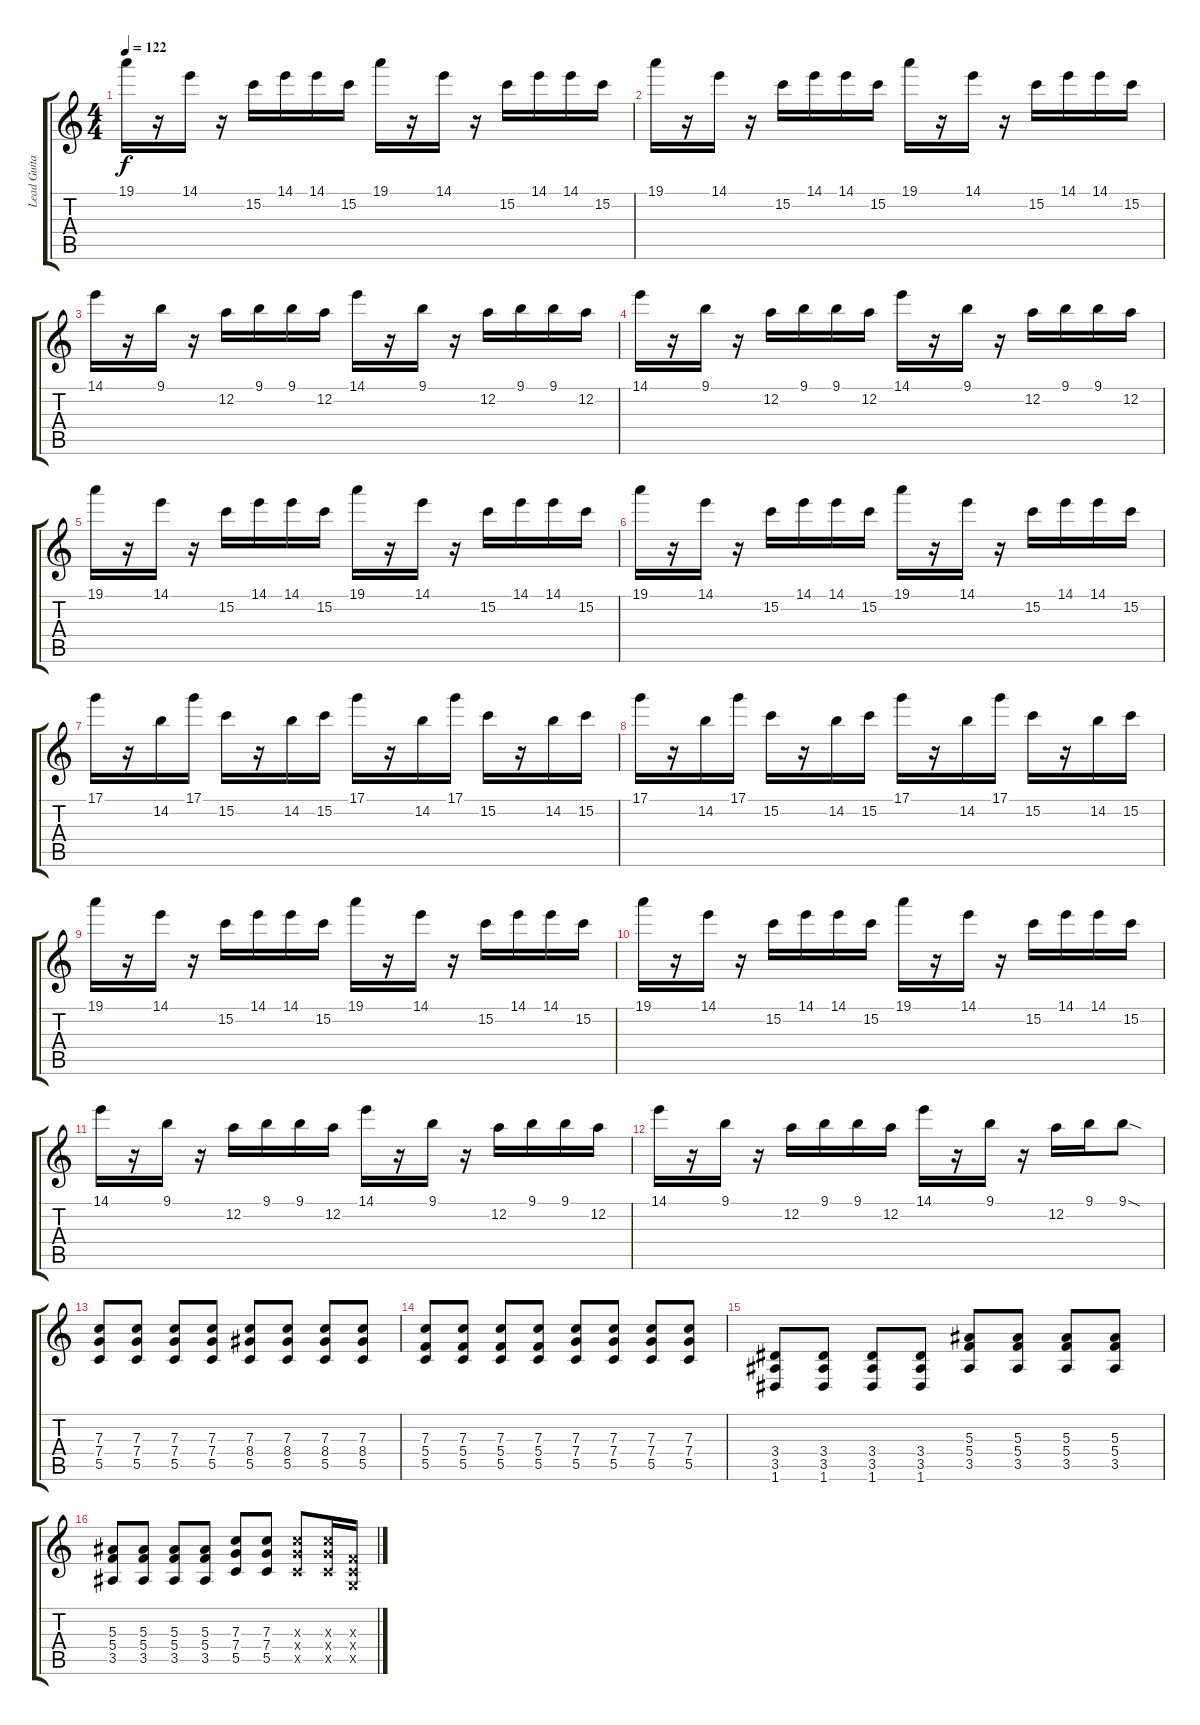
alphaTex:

\track ("Lead Guitar" "Lead Guita") {instrument electricguitarjazz}
\staff {score tabs}
\tuning (D4 A3 F3 C3 G2 D2) {hide}
\ts (4 4)
\tempo 122
\clef g2
\ks c
19.1.16{dy f} r.16 14.1.16 r.16 15.2.16 14.1.16 14.1.16 15.2.16 19.1.16 r.16 14.1.16 r.16 15.2.16 14.1.16 14.1.16 15.2.16 |
19.1.16 r.16 14.1.16 r.16 15.2.16 14.1.16 14.1.16 15.2.16 19.1.16 r.16 14.1.16 r.16 15.2.16 14.1.16 14.1.16 15.2.16 |
14.1.16 r.16 9.1.16 r.16 12.2.16 9.1.16 9.1.16 12.2.16 14.1.16 r.16 9.1.16 r.16 12.2.16 9.1.16 9.1.16 12.2.16 |
14.1.16 r.16 9.1.16 r.16 12.2.16 9.1.16 9.1.16 12.2.16 14.1.16 r.16 9.1.16 r.16 12.2.16 9.1.16 9.1.16 12.2.16 |
19.1.16 r.16 14.1.16 r.16 15.2.16 14.1.16 14.1.16 15.2.16 19.1.16 r.16 14.1.16 r.16 15.2.16 14.1.16 14.1.16 15.2.16 |
19.1.16 r.16 14.1.16 r.16 15.2.16 14.1.16 14.1.16 15.2.16 19.1.16 r.16 14.1.16 r.16 15.2.16 14.1.16 14.1.16 15.2.16 |
17.1.16 r.16 14.2.16 17.1.16 15.2.16 r.16 14.2.16 15.2.16 17.1.16 r.16 14.2.16 17.1.16 15.2.16 r.16 14.2.16 15.2.16 |
17.1.16 r.16 14.2.16 17.1.16 15.2.16 r.16 14.2.16 15.2.16 17.1.16 r.16 14.2.16 17.1.16 15.2.16 r.16 14.2.16 15.2.16 |
19.1.16 r.16 14.1.16 r.16 15.2.16 14.1.16 14.1.16 15.2.16 19.1.16 r.16 14.1.16 r.16 15.2.16 14.1.16 14.1.16 15.2.16 |
19.1.16 r.16 14.1.16 r.16 15.2.16 14.1.16 14.1.16 15.2.16 19.1.16 r.16 14.1.16 r.16 15.2.16 14.1.16 14.1.16 15.2.16 |
14.1.16 r.16 9.1.16 r.16 12.2.16 9.1.16 9.1.16 12.2.16 14.1.16 r.16 9.1.16 r.16 12.2.16 9.1.16 9.1.16 12.2.16 |
14.1.16 r.16 9.1.16 r.16 12.2.16 9.1.16 9.1.16 12.2.16 14.1.16 r.16 9.1.16 r.16 12.2.16 9.1.16 9.1{sod}.8 |
(7.3 7.4 5.5).8 (7.3 7.4 5.5).8 (7.3 7.4 5.5).8 (7.3 7.4 5.5).8 (7.3 8.4 5.5).8 (7.3 8.4 5.5).8 (7.3 8.4 5.5).8 (7.3 8.4 5.5).8 |
(7.3 5.4 5.5).8 (7.3 5.4 5.5).8 (7.3 5.4 5.5).8 (7.3 5.4 5.5).8 (7.3 7.4 5.5).8 (7.3 7.4 5.5).8 (7.3 7.4 5.5).8 (7.3 7.4 5.5).8 |
(3.4 3.5 1.6).8 (3.4 3.5 1.6).8 (3.4 3.5 1.6).8 (3.4 3.5 1.6).8 (5.3 5.4 3.5).8 (5.3 5.4 3.5).8 (5.3 5.4 3.5).8 (5.3 5.4 3.5).8 |
(5.3 5.4 3.5).8 (5.3 5.4 3.5).8 (5.3 5.4 3.5).8 (5.3 5.4 3.5).8 (7.3 7.4 5.5).8 (7.3 7.4 5.5).8 (7.3{x} 7.4{x} 5.5{x}).8 (7.3{x} 7.4{x} 5.5{x}).16 (0.3{x} 0.4{x} 0.5{x}).16
